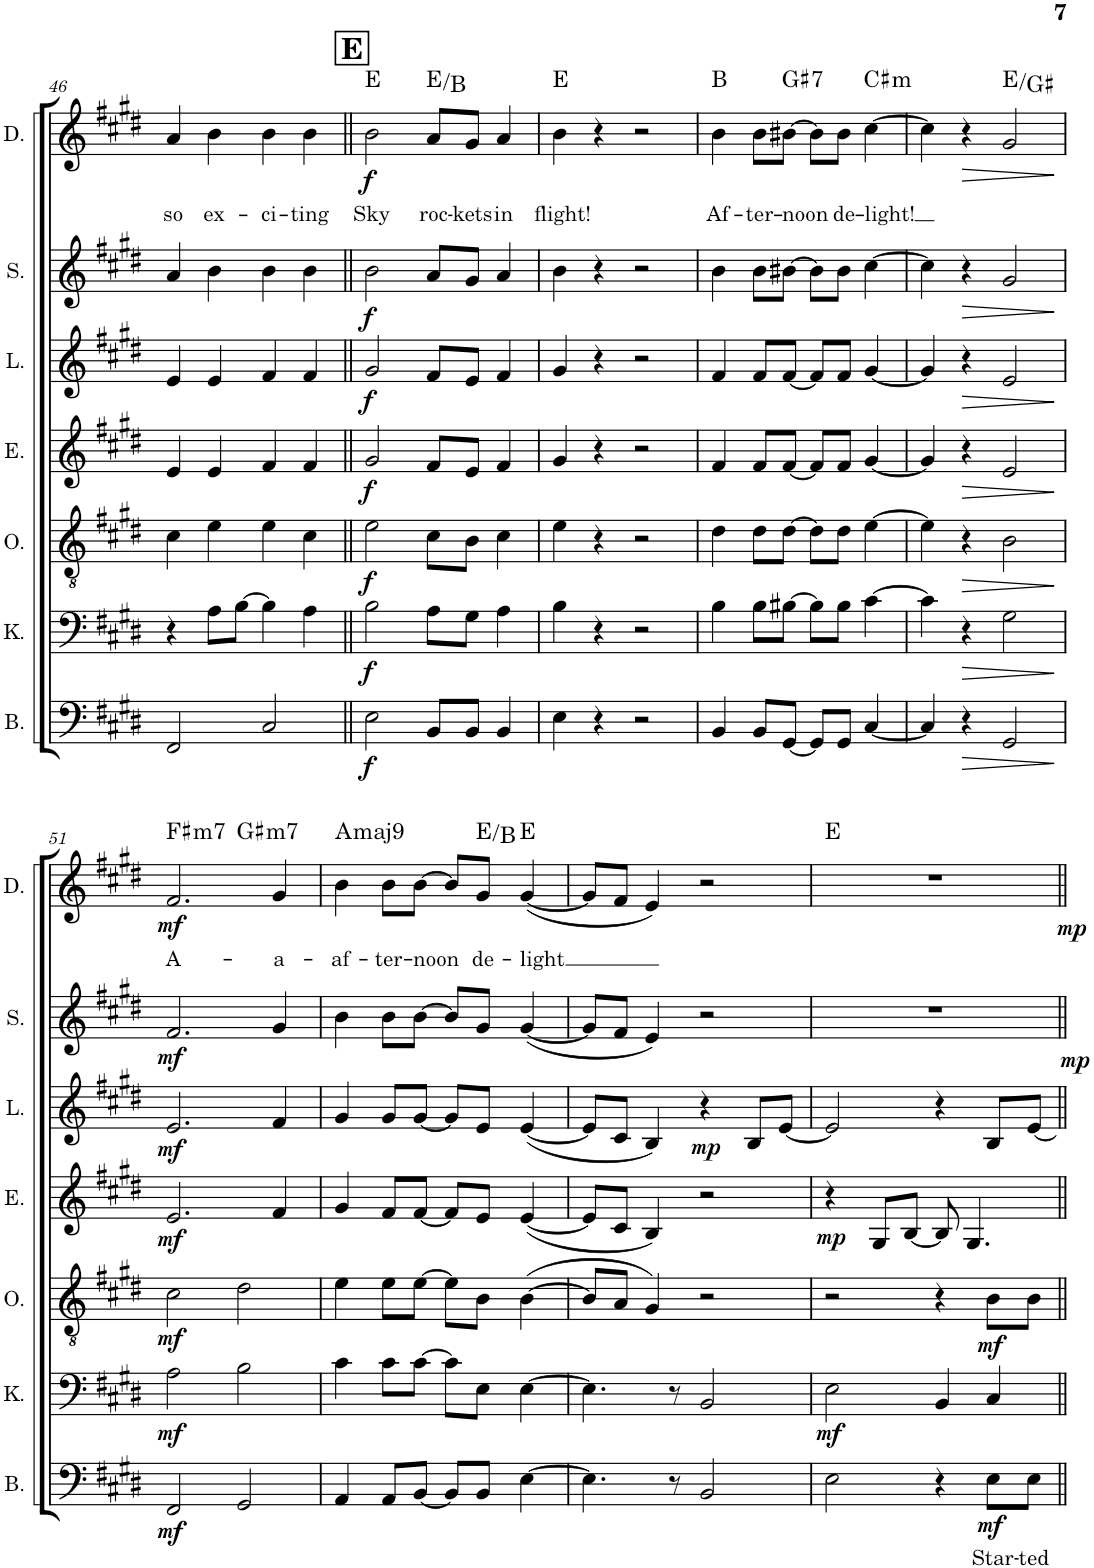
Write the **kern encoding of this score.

**kern	**text	**dynam	**kern	**dynam	**kern	**dynam	**kern	**dynam	**kern	**dynam	**kern	**dynam	**kern	**text	**dynam	**harte
*part7	*part7	*part7	*part6	*part6	*part5	*part5	*part4	*part4	*part3	*part3	*part2	*part2	*part1	*part1	*part1	*part1
*staff7	*staff7	*staff7	*staff6	*staff6	*staff5	*staff5	*staff4	*staff4	*staff3	*staff3	*staff2	*staff2	*staff1	*staff1	*staff1	*
*I"Bacon	*	*	*I"Kat	*	*I"Orwen	*	*I"Elisabet	*	*I"Libby	*	*I"Shakespeare	*	*I"Drake	*	*	*
*I'B.	*	*	*I'K.	*	*I'O.	*	*I'E.	*	*I'L.	*	*I'S.	*	*I'D.	*	*	*
!!LO:PB:g=z
*clefF4	*	*	*clefF4	*	*clefGv2	*	*clefG2	*	*clefG2	*	*clefG2	*	*clefG2	*	*	*
*k[f#c#g#d#]	*	*	*k[f#c#g#d#]	*	*k[f#c#g#d#]	*	*k[f#c#g#d#]	*	*k[f#c#g#d#]	*	*k[f#c#g#d#]	*	*k[f#c#g#d#]	*	*	*
*M2/2	*	*	*M2/2	*	*M2/2	*	*M2/2	*	*M2/2	*	*M2/2	*	*M2/2	*	*	*
*met(c|)	*	*	*met(c|)	*	*met(c|)	*	*met(c|)	*	*met(c|)	*	*met(c|)	*	*met(c|)	*	*	*
=46	=46	=46	=46	=46	=46	=46	=46	=46	=46	=46	=46	=46	=46	=46	=46	=46
!	!	!	!	!	!	!	!	!	!	!	!	!	!	!LO:LY:b	!	!
2FF#/	.	.	4r	.	4c#\	.	4e/	.	4e/	.	4a/	.	4a/	so	.	.
!	!	!	!	!	!	!	!	!	!	!	!	!	!	!LO:LY:b	!	!
.	.	.	8A\L	.	4e\	.	4e/	.	4e/	.	4b\	.	4b\	ex-	.	.
.	.	.	[8B\J	.	.	.	.	.	.	.	.	.	.	.	.	.
!	!	!	!	!	!	!	!	!	!	!	!	!	!	!LO:LY:b	!	!
2C#/	.	.	4B\]	.	4e\	.	4f#/	.	4f#/	.	4b\	.	4b\	-ci-	.	.
!	!	!	!	!	!	!	!	!	!	!	!	!	!	!LO:LY:b	!	!
.	.	.	4A\	.	4c#\	.	4f#/	.	4f#/	.	4b\	.	4b\	-ting	.	.
!!LO:REH:place=s1:a:B:cj:fs=14:t=E
=47||	=47||	=47||	=47||	=47||	=47||	=47||	=47||	=47||	=47||	=47||	=47||	=47||	=47||	=47||	=47||	=47||
!	!	!LO:DY:b	!	!LO:DY:b	!	!LO:DY:b	!	!LO:DY:b	!	!LO:DY:b	!	!LO:DY:b	!	!LO:LY:b	!LO:DY:b	!
2E\	.	f	2B\	f	2e\	f	2g#/	f	2g#/	f	2b\	f	2b\	Sky	f	E:maj
!	!	!	!	!	!	!	!	!	!	!	!	!	!	!LO:LY:b	!	!
8BB/L	.	.	8A\L	.	8c#\L	.	8f#/L	.	8f#/L	.	8a/L	.	8a/L	roc-	.	E:maj/5
!	!	!	!	!	!	!	!	!	!	!	!	!	!	!LO:LY:b	!	!
8BB/J	.	.	8G#\J	.	8B\J	.	8e/J	.	8e/J	.	8g#/J	.	8g#/J	-kets	.	.
!	!	!	!	!	!	!	!	!	!	!	!	!	!	!LO:LY:b	!	!
4BB/	.	.	4A\	.	4c#\	.	4f#/	.	4f#/	.	4a/	.	4a/	in	.	.
=48	=48	=48	=48	=48	=48	=48	=48	=48	=48	=48	=48	=48	=48	=48	=48	=48
!	!	!	!	!	!	!	!	!	!	!	!	!	!	!LO:LY:b	!	!
4E\	.	.	4B\	.	4e\	.	4g#/	.	4g#/	.	4b\	.	4b\	flight!	.	E:maj
4r	.	.	4r	.	4r	.	4r	.	4r	.	4r	.	4r	.	.	.
2r	.	.	2r	.	2r	.	2r	.	2r	.	2r	.	2r	.	.	.
=49	=49	=49	=49	=49	=49	=49	=49	=49	=49	=49	=49	=49	=49	=49	=49	=49
!	!	!	!	!	!	!	!	!	!	!	!	!	!	!LO:LY:b	!	!
4BB/	.	.	4B\	.	4d#\	.	4f#/	.	4f#/	.	4b\	.	4b\	Af-	.	B:maj
!	!	!	!	!	!	!	!	!	!	!	!	!	!	!LO:LY:b	!	!
8BB/L	.	.	8B\L	.	8d#\L	.	8f#/L	.	8f#/L	.	8b\L	.	8b\L	-ter-	.	.
!	!	!	!	!	!	!	!	!	!	!	!	!	!	!LO:LY:b	!	!LO:H:kt=7
[8GG#/J	.	.	[8B#X\J	.	[8d#\J	.	[8f#/J	.	[8f#/J	.	[8b#X\J	.	[8b#X\J	-noon	.	G#:7
8GG#/L]	.	.	8B#\L]	.	8d#\L]	.	8f#/L]	.	8f#/L]	.	8b#\L]	.	8b#\L]	.	.	.
!	!	!	!	!	!	!	!	!	!	!	!	!	!	!LO:LY:b	!	!
8GG#/J	.	.	8B#\J	.	8d#\J	.	8f#/J	.	8f#/J	.	8b#\J	.	8b#\J	de-	.	.
!	!	!	!	!	!	!	!	!	!	!	!	!	!	!LO:LY:b	!	!LO:H:kt=m
[4C#/	.	.	[4c#\	.	[4e\	.	[4g#/	.	[4g#/	.	[4cc#\	.	[4cc#\	-light!	.	C#:min
=50	=50	=50	=50	=50	=50	=50	=50	=50	=50	=50	=50	=50	=50	=50	=50	=50
4C#/]	.	.	4c#\]	.	4e\]	.	4g#/]	.	4g#/]	.	4cc#\]	.	4cc#\]	.	.	.
!	!	!LO:HP:b	!	!LO:HP:b	!	!LO:HP:b	!	!LO:HP:b	!	!LO:HP:b	!	!LO:HP:b	!	!	!LO:HP:b	!
4r	.	>	4r	>	4r	>	4r	>	4r	>	4r	>	4r	.	>	.
2GG#/	.	.	2G#\	.	2B\	.	2e/	.	2e/	.	2g#/	.	2g#/	.	.	E:maj/3
.	.	]	.	]	.	]	.	]	.	]	.	]	.	.	]	.
!!LO:LB:g=z
=51	=51	=51	=51	=51	=51	=51	=51	=51	=51	=51	=51	=51	=51	=51	=51	=51
!	!	!LO:DY:b	!	!LO:DY:b	!	!LO:DY:b	!	!LO:DY:b	!	!LO:DY:b	!	!LO:DY:b	!	!LO:LY:b	!LO:DY:b	!LO:H:kt=m7
*	*	*	*	*	*	*	*	*	*	*	*	*	*^	*	*	*
2FF#/	.	mf	2A\	mf	2c#\	mf	2.e/	mf	2.e/	mf	2.f#/	mf	2.f#/	2ryy	A-	mf	F#:min7
!	!	!	!	!	!	!	!	!	!	!	!	!	!	!	!	!	!LO:H:kt=m7
2GG#/	.	.	2B\	.	2d#\	.	.	.	.	.	.	.	.	2ryy	.	.	G#:min7
!	!	!	!	!	!	!	!	!	!	!	!	!	!	!	!LO:LY:b	!	!
.	.	.	.	.	.	.	4f#/	.	4f#/	.	4g#/	.	4g#/	.	-a-	.	.
=52	=52	=52	=52	=52	=52	=52	=52	=52	=52	=52	=52	=52	=52	=52	=52	=52	=52
!	!	!	!	!	!	!	!	!	!	!	!	!	!	!	!LO:LY:b	!	!LO:H:kt=maj9
*	*	*	*	*	*	*	*	*	*	*	*	*	*v	*v	*	*	*
4AA/	.	.	4c#\	.	4e\	.	4g#/	.	4g#/	.	4b\	.	4b\	-af-	.	A:maj9
!	!	!	!	!	!	!	!	!	!	!	!	!	!	!LO:LY:b	!	!
8AA/L	.	.	8c#\L	.	8e\L	.	8f#/L	.	8g#/L	.	8b\L	.	8b\L	-ter-	.	.
!	!	!	!	!	!	!	!	!	!	!	!	!	!	!LO:LY:b	!	!
[8BB/J	.	.	[8c#\J	.	[8e\J	.	[8f#/J	.	[8g#/J	.	[8b\J	.	[8b\J	-noon	.	.
8BB/L]	.	.	8c#\L]	.	8e\L]	.	8f#/L]	.	8g#/L]	.	8b/L]	.	8b/L]	.	.	.
!	!	!	!	!	!	!	!	!	!	!	!	!	!	!LO:LY:b	!	!
8BB/J	.	.	8E\J	.	8B\J	.	8e/J	.	8e/J	.	8g#/J	.	8g#/J	de-	.	E:maj/5
!	!	!	!	!	!	!	!	!	!	!	!	!	!	!LO:LY:b	!	!
[4E\	.	.	[4E\	.	([4B\	.	([4e/	.	([4e/	.	([4g#/	.	([4g#/	-light	.	E:maj
=53	=53	=53	=53	=53	=53	=53	=53	=53	=53	=53	=53	=53	=53	=53	=53	=53
4.E\]	.	.	4.E\]	.	8B/L]	.	8e/L]	.	8e/L]	.	8g#/L]	.	8g#/L]	.	.	.
.	.	.	.	.	8A/J	.	8c#/J	.	8c#/J	.	8f#/J	.	8f#/J	.	.	.
.	.	.	.	.	4G#/)	.	4B/)	.	4B/)	.	4e/)	.	4e/)	.	.	.
8r	.	.	8r	.	.	.	.	.	.	.	.	.	.	.	.	.
!	!	!	!	!	!	!	!	!	!	!LO:DY:b	!	!	!	!	!	!
2BB/	.	.	2BB/	.	2r	.	2r	.	4r	mp	2r	.	2r	.	.	.
.	.	.	.	.	.	.	.	.	8B/L	.	.	.	.	.	.	.
.	.	.	.	.	.	.	.	.	[8e/J	.	.	.	.	.	.	.
=54	=54	=54	=54	=54	=54	=54	=54	=54	=54	=54	=54	=54	=54	=54	=54	=54
!	!	!	!	!LO:DY:b	!	!	!	!LO:DY:b	!	!	!	!LO:DY:b	!	!	!LO:DY:b	!
2E\	.	.	2E\	mf	2r	.	4r	mp	2e/]	.	1r	mp	1r	.	mp	E:maj
.	.	.	.	.	.	.	8G#/L	.	.	.	.	.	.	.	.	.
.	.	.	.	.	.	.	[8B/J	.	.	.	.	.	.	.	.	.
4r	.	.	4BB/	.	4r	.	8B/]	.	4r	.	.	.	.	.	.	.
.	.	.	.	.	.	.	4.G#/	.	.	.	.	.	.	.	.	.
!	!LO:LY:b	!LO:DY:b	!	!	!	!LO:DY:b	!	!	!	!	!	!	!	!	!	!
8E\L	Star-	mf	4C#/	.	8B\L	mf	.	.	8B/L	.	.	.	.	.	.	.
!	!LO:LY:b	!	!	!	!	!	!	!	!	!	!	!	!	!	!	!
8E\J	-ted	.	.	.	8B\J	.	.	.	[8e/J	.	.	.	.	.	.	.
=||	=||	=||	=||	=||	=||	=||	=||	=||	=||	=||	=||	=||	=||	=||	=||	=||
*-	*-	*-	*-	*-	*-	*-	*-	*-	*-	*-	*-	*-	*-	*-	*-	*-
